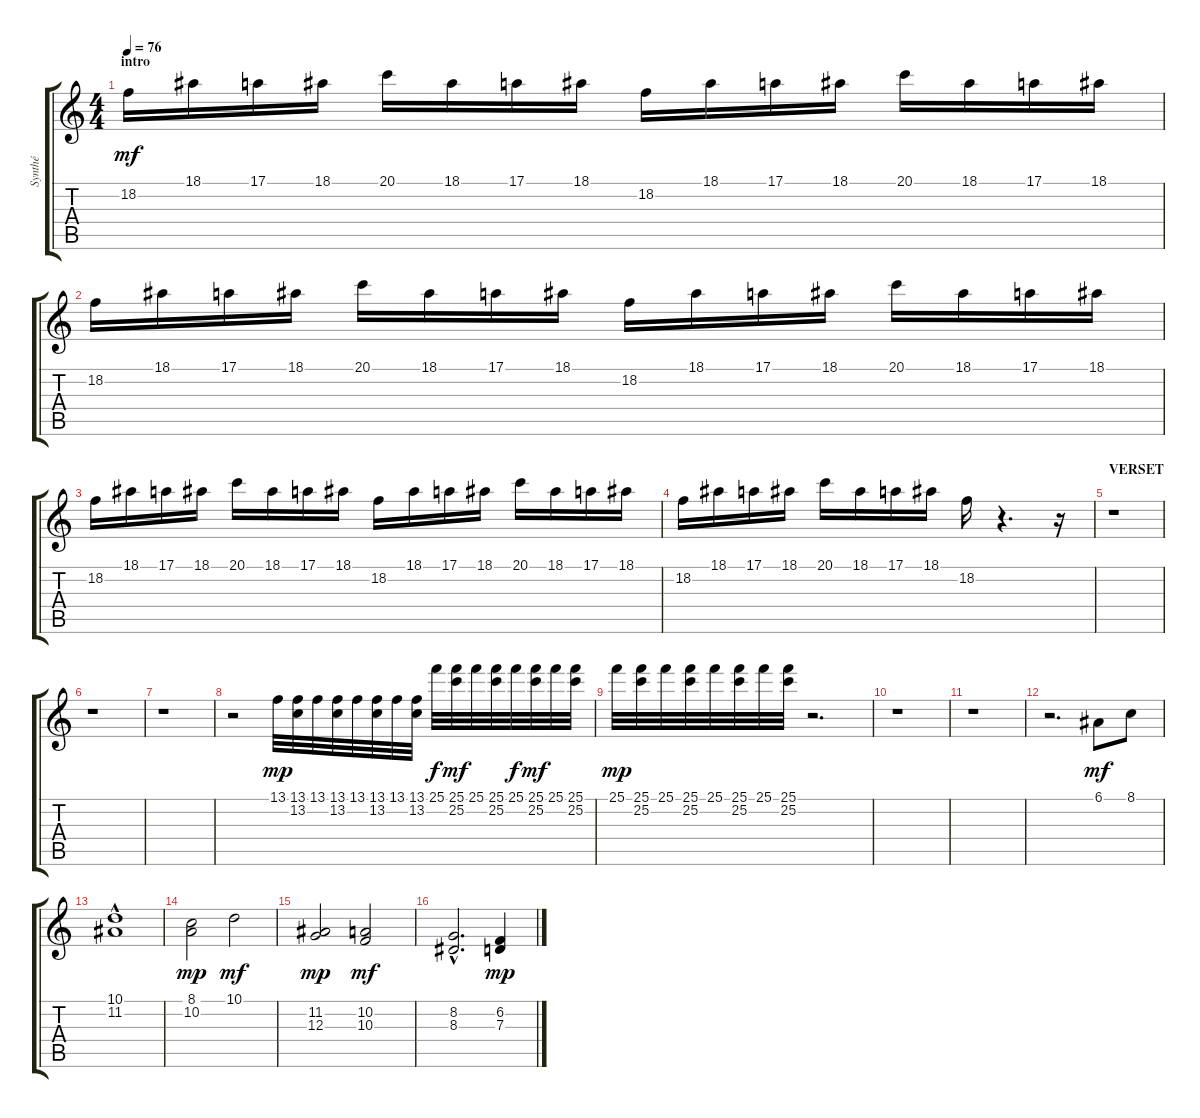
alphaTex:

\track ("Synthé" "Synthé") {instrument vibraphone}
\staff {score tabs}
\tuning (E4 B3 G3 D3 A2 E2) {hide}
\ts (4 4)
\section ("" "intro")
\tempo 76
\clef g2
\ks c
18.2.16{dy mf instrument vibraphone} 18.1.16 17.1.16 18.1.16 20.1.16 18.1.16 17.1.16 18.1.16 18.2.16 18.1.16 17.1.16 18.1.16 20.1.16 18.1.16 17.1.16 18.1.16 |
18.2.16 18.1.16 17.1.16 18.1.16 20.1.16 18.1.16 17.1.16 18.1.16 18.2.16 18.1.16 17.1.16 18.1.16 20.1.16 18.1.16 17.1.16 18.1.16 |
18.2.16 18.1.16 17.1.16 18.1.16 20.1.16 18.1.16 17.1.16 18.1.16 18.2.16 18.1.16 17.1.16 18.1.16 20.1.16 18.1.16 17.1.16 18.1.16 |
18.2.16 18.1.16 17.1.16 18.1.16 20.1.16 18.1.16 17.1.16 18.1.16 18.2.16 r.4{d} r.16 |
\section ("" "VERSET")
r.1 |
r.1 |
r.1 |
r.2 13.1.32{dy mp balance 0} (13.1 13.2).32 13.1.32 (13.1 13.2).32 13.1.32 (13.1 13.2).32 13.1.32 (13.1 13.2).32 25.1.32{dy f balance 16} (25.1 25.2).32{dy mf} 25.1.32 (25.1 25.2).32 25.1.32{dy f} (25.1 25.2).32{dy mf} 25.1.32 (25.1 25.2).32 |
25.1.32{dy mp balance 16} (25.1 25.2).32 25.1.32 (25.1 25.2).32 25.1.32 (25.1 25.2).32 25.1.32 (25.1 25.2).32 r.2{d} |
r.1 |
r.1 |
r.2{d} 6.1.8{dy mf volume 12 balance 8 instrument pad2warm} 8.1.8 |
(10.1{hac} 11.2).1 |
(8.1 10.2).2{dy mp} 10.1.2{dy mf} |
(11.2 12.3).2{dy mp} (10.2 10.3).2{dy mf} |
(8.2{hac} 8.3{hac}).2{d} (6.2 7.3).4{dy mp}
